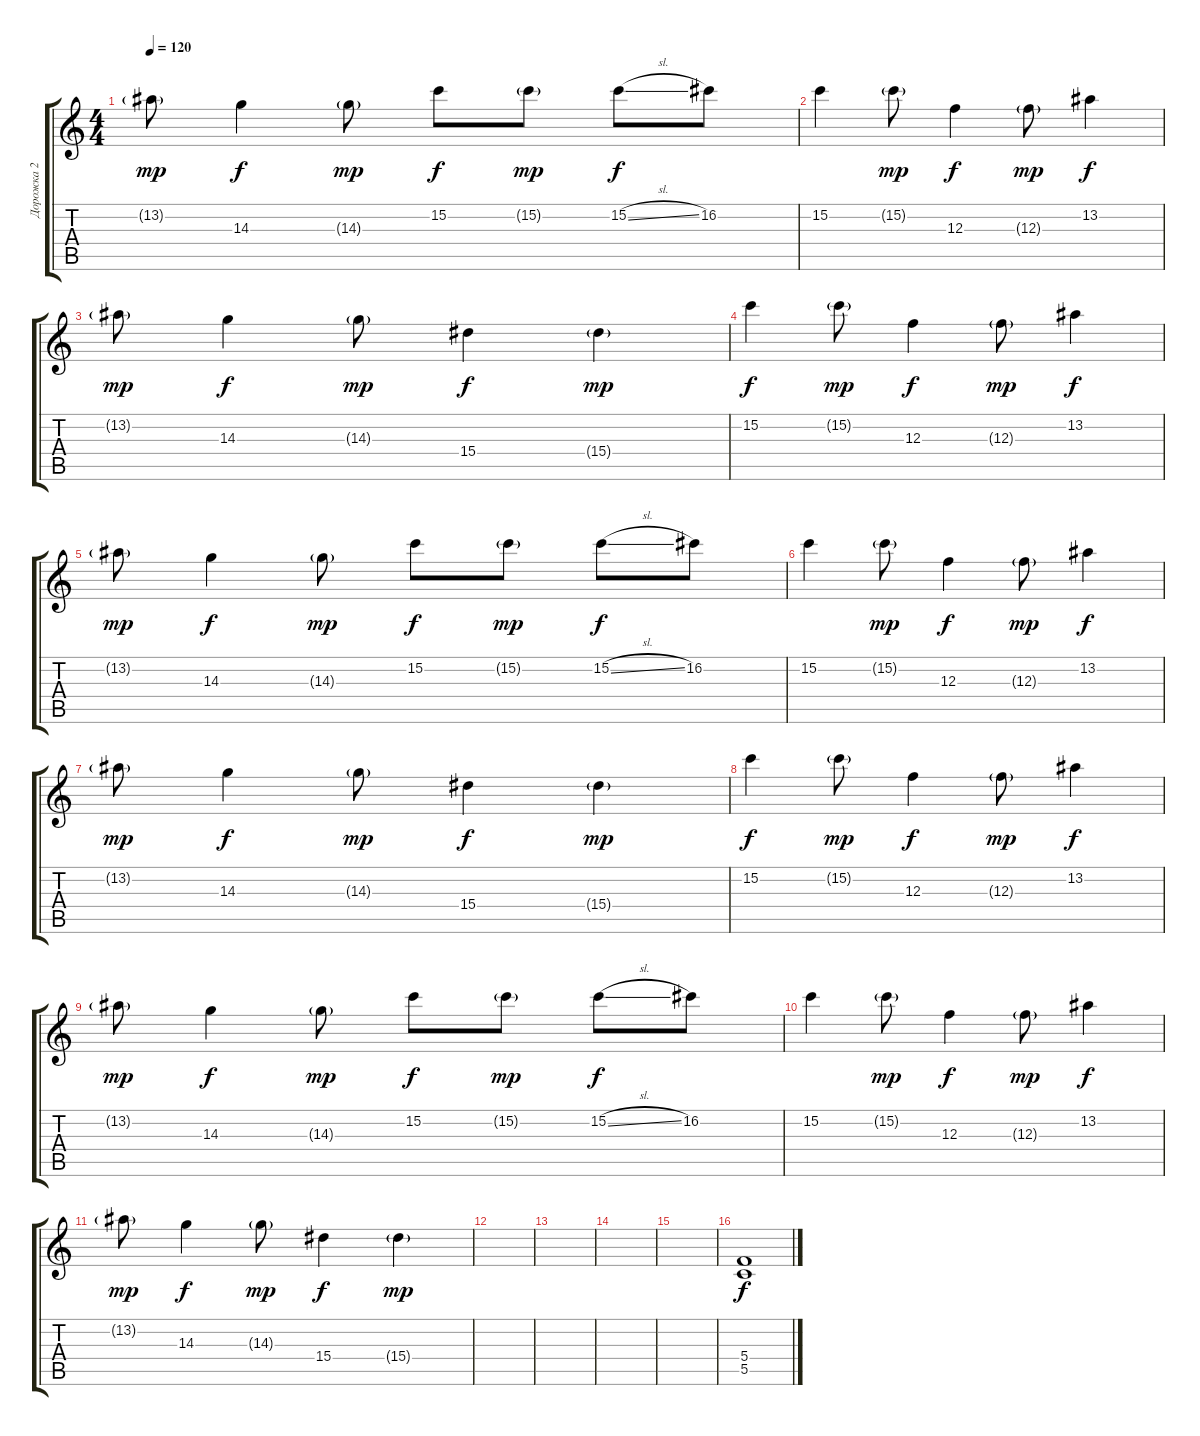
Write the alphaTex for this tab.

\track ("Дорожка 2" "Дорожка 2") {instrument electricguitarclean}
\staff {score tabs}
\tuning (D4 A3 F3 C3 G2 C2) {hide}
\ts (4 4)
\tempo 120
\clef g2
\ks c
13.2{g}.8{dy mp} 14.3.4{dy f} 14.3{g}.8{dy mp} 15.2.8{dy f} 15.2{g}.8{dy mp} 15.2{sl}.8{dy f} 16.2.8 |
15.2.4 15.2{g}.8{dy mp} 12.3.4{dy f} 12.3{g}.8{dy mp} 13.2.4{dy f} |
13.2{g}.8{dy mp} 14.3.4{dy f} 14.3{g}.8{dy mp} 15.4.4{dy f} 15.4{g}.4{dy mp} |
15.2.4{dy f} 15.2{g}.8{dy mp} 12.3.4{dy f} 12.3{g}.8{dy mp} 13.2.4{dy f} |
13.2{g}.8{dy mp} 14.3.4{dy f} 14.3{g}.8{dy mp} 15.2.8{dy f} 15.2{g}.8{dy mp} 15.2{sl}.8{dy f} 16.2.8 |
15.2.4 15.2{g}.8{dy mp} 12.3.4{dy f} 12.3{g}.8{dy mp} 13.2.4{dy f} |
13.2{g}.8{dy mp} 14.3.4{dy f} 14.3{g}.8{dy mp} 15.4.4{dy f} 15.4{g}.4{dy mp} |
15.2.4{dy f} 15.2{g}.8{dy mp} 12.3.4{dy f} 12.3{g}.8{dy mp} 13.2.4{dy f} |
13.2{g}.8{dy mp} 14.3.4{dy f} 14.3{g}.8{dy mp} 15.2.8{dy f} 15.2{g}.8{dy mp} 15.2{sl}.8{dy f} 16.2.8 |
15.2.4 15.2{g}.8{dy mp} 12.3.4{dy f} 12.3{g}.8{dy mp} 13.2.4{dy f} |
13.2{g}.8{dy mp} 14.3.4{dy f} 14.3{g}.8{dy mp} 15.4.4{dy f} 15.4{g}.4{dy mp} |
|
|
|
|
(5.4 5.5).1{dy f instrument distortionguitar}
